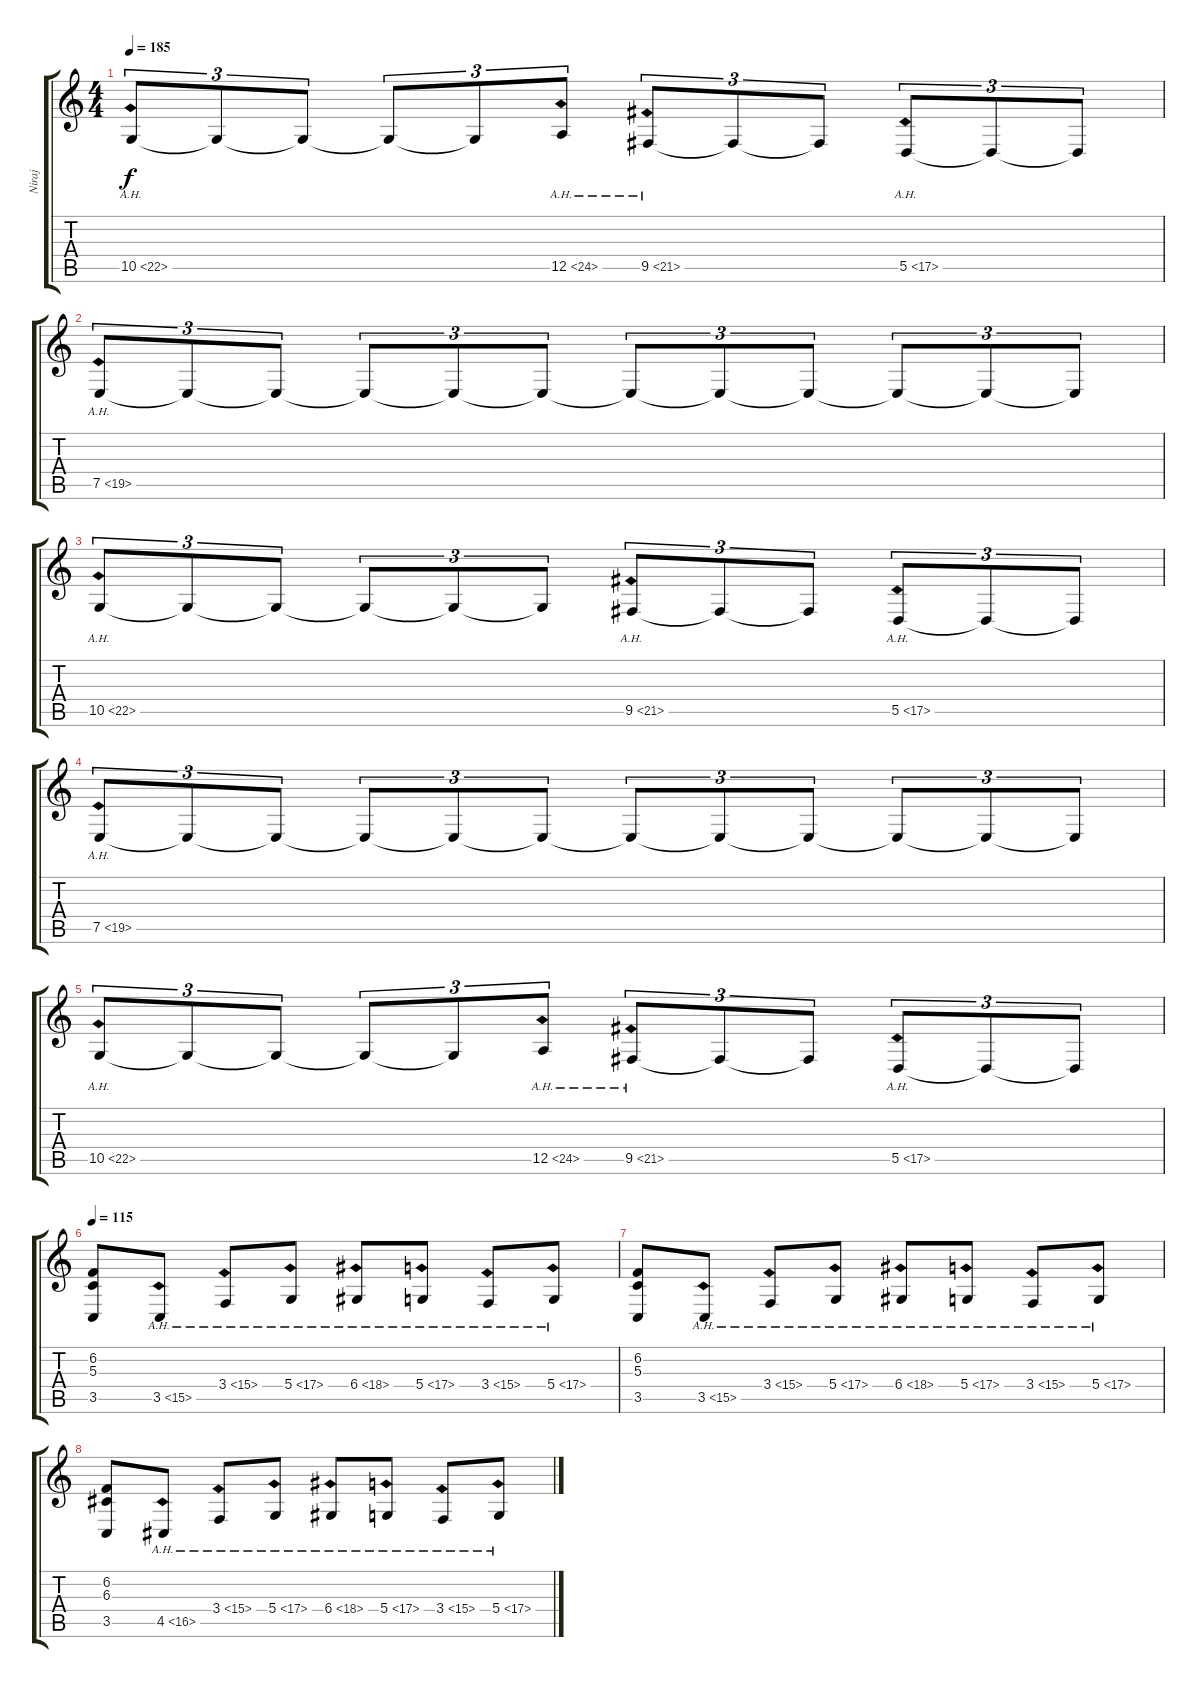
\track ("Niraj" "Niraj") {instrument acousticgrandpiano}
\staff {score tabs}
\tuning (E4 B3 G3 D3 A2 D2) {hide}
\ts (4 4)
\tempo 185
\clef g2
\ks c
10.5{ah 12}.8{tu (3 2) dy f} 10.5{t}.8{tu (3 2)} 10.5{t}.8{tu (3 2)} 10.5{t}.8{tu (3 2)} 10.5{t}.8{tu (3 2)} 12.5{ah 12}.8{tu (3 2)} 9.5{ah 12}.8{tu (3 2)} 9.5{t}.8{tu (3 2)} 9.5{t}.8{tu (3 2)} 5.5{ah 12}.8{tu (3 2)} 5.5{t}.8{tu (3 2)} 5.5{t}.8{tu (3 2)} |
7.5{ah 12}.8{tu (3 2)} 7.5{t}.8{tu (3 2)} 7.5{t}.8{tu (3 2)} 7.5{t}.8{tu (3 2)} 7.5{t}.8{tu (3 2)} 7.5{t}.8{tu (3 2)} 7.5{t}.8{tu (3 2)} 7.5{t}.8{tu (3 2)} 7.5{t}.8{tu (3 2)} 7.5{t}.8{tu (3 2)} 7.5{t}.8{tu (3 2)} 7.5{t}.8{tu (3 2)} |
10.5{ah 12}.8{tu (3 2)} 10.5{t}.8{tu (3 2)} 10.5{t}.8{tu (3 2)} 10.5{t}.8{tu (3 2)} 10.5{t}.8{tu (3 2)} 10.5{t}.8{tu (3 2)} 9.5{ah 12}.8{tu (3 2)} 9.5{t}.8{tu (3 2)} 9.5{t}.8{tu (3 2)} 5.5{ah 12}.8{tu (3 2)} 5.5{t}.8{tu (3 2)} 5.5{t}.8{tu (3 2)} |
7.5{ah 12}.8{tu (3 2)} 7.5{t}.8{tu (3 2)} 7.5{t}.8{tu (3 2)} 7.5{t}.8{tu (3 2)} 7.5{t}.8{tu (3 2)} 7.5{t}.8{tu (3 2)} 7.5{t}.8{tu (3 2)} 7.5{t}.8{tu (3 2)} 7.5{t}.8{tu (3 2)} 7.5{t}.8{tu (3 2)} 7.5{t}.8{tu (3 2)} 7.5{t}.8{tu (3 2)} |
10.5{ah 12}.8{tu (3 2)} 10.5{t}.8{tu (3 2)} 10.5{t}.8{tu (3 2)} 10.5{t}.8{tu (3 2)} 10.5{t}.8{tu (3 2)} 12.5{ah 12}.8{tu (3 2)} 9.5{ah 12}.8{tu (3 2)} 9.5{t}.8{tu (3 2)} 9.5{t}.8{tu (3 2)} 5.5{ah 12}.8{tu (3 2)} 5.5{t}.8{tu (3 2)} 5.5{t}.8{tu (3 2)} |
\tempo 115
(6.2 5.3 3.5).8{instrument acousticgrandpiano} 3.5{ah 12}.8 3.4{ah 12}.8 5.4{ah 12}.8 6.4{ah 12}.8 5.4{ah 12}.8 3.4{ah 12}.8 5.4{ah 12}.8 |
(6.2 5.3 3.5).8 3.5{ah 12}.8 3.4{ah 12}.8 5.4{ah 12}.8 6.4{ah 12}.8 5.4{ah 12}.8 3.4{ah 12}.8 5.4{ah 12}.8 |
(6.2 6.3 3.5).8 4.5{ah 12}.8 3.4{ah 12}.8 5.4{ah 12}.8 6.4{ah 12}.8 5.4{ah 12}.8 3.4{ah 12}.8 5.4{ah 12}.8
